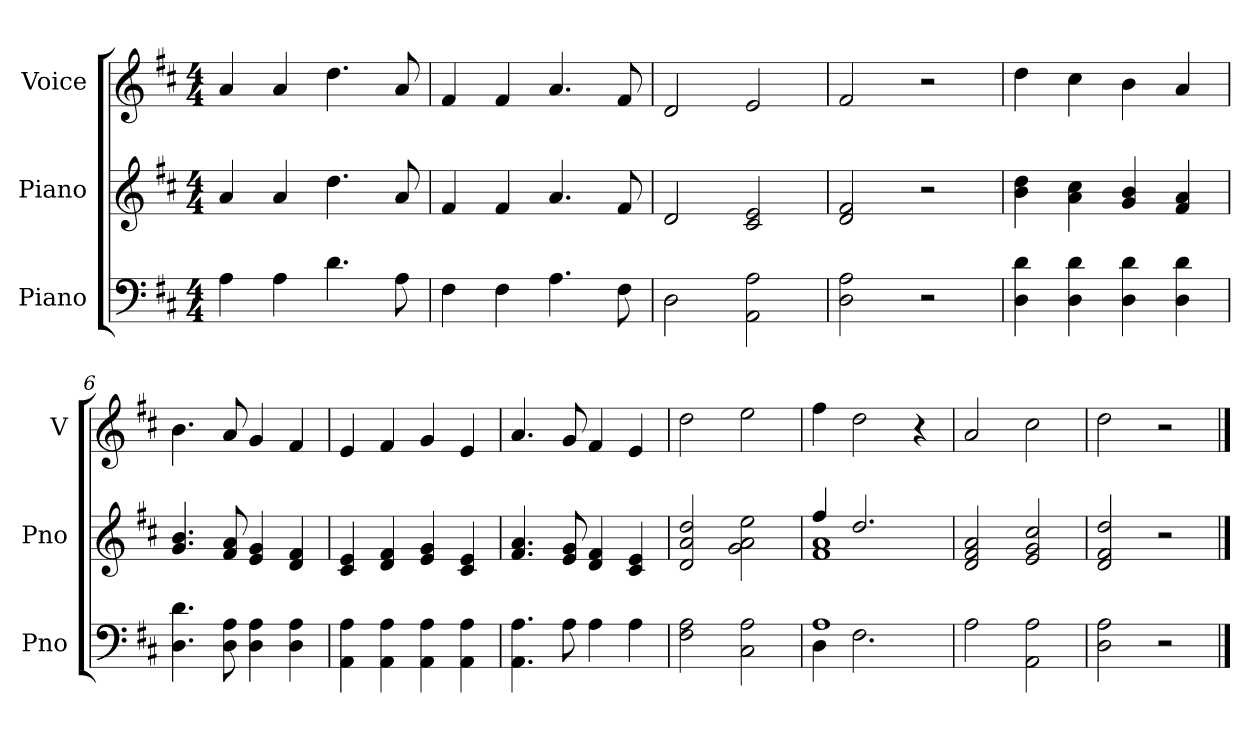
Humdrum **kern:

**kern	**kern	**kern
*part3	*part2	*part1
*staff3	*staff2	*staff1
*I"Piano	*I"Piano	*I"Voice
*I'Pno	*I'Pno	*I'V
*clefF4	*clefG2	*clefG2
*k[f#c#]	*k[f#c#]	*k[f#c#]
*M4/4	*M4/4	*M4/4
*MM120	*MM120	*MM120
=1	=1	=1
4A\	4a/	4a/
4A\	4a/	4a/
4.d\	4.dd\	4.dd\
8A\	8a/	8a/
=2	=2	=2
4F#\	4f#/	4f#/
4F#\	4f#/	4f#/
4.A\	4.a/	4.a/
8F#\	8f#/	8f#/
=3	=3	=3
2D\	2d/	2d/
2AA\ 2A\	2c#/ 2e/	2e/
=4	=4	=4
2D\ 2A\	2d/ 2f#/	2f#/
2r	2r	2r
=5!|	=5!|	=5!|
4D\ 4d\	4b\ 4dd\	4dd\
4D\ 4d\	4a\ 4cc#\	4cc#\
4D\ 4d\	4g/ 4b/	4b\
4D\ 4d\	4f#/ 4a/	4a/
!!LO:LB:g=z
=6	=6	=6
4.D\ 4.d\	4.g/ 4.b/	4.b\
8D\ 8A\	8f#/ 8a/	8a/
4D\ 4A\	4e/ 4g/	4g/
4D\ 4A\	4d/ 4f#/	4f#/
=7	=7	=7
4AA\ 4A\	4c#/ 4e/	4e/
4AA\ 4A\	4d/ 4f#/	4f#/
4AA\ 4A\	4e/ 4g/	4g/
4AA\ 4A\	4c#/ 4e/	4e/
=8	=8	=8
4.AA\ 4.A\	4.f#/ 4.a/	4.a/
8A\	8e/ 8g/	8g/
4A\	4d/ 4f#/	4f#/
4A\	4c#/ 4e/	4e/
=9	=9	=9
2F#\ 2A\	2d/ 2a/ 2dd/	2dd\
2C#\ 2A\	2g\ 2a\ 2ee\	2ee\
=10	=10	=10
*^	*^	*
1A	4D\	4ff#/	1f# 1a	4ff#\
.	2.F#\	2.dd/	.	2dd\
.	.	.	.	4r
*v	*v	*	*	*
*	*v	*v	*
=11	=11	=11
2A\	2d/ 2f#/ 2a/	2a/
2AA\ 2A\	2e/ 2g/ 2cc#/	2cc#\
!!LO:LB:g=z
=12	=12	=12
2D\ 2A\	2d/ 2f#/ 2dd/	2dd\
2r	2r	2r
==	==	==
*-	*-	*-
